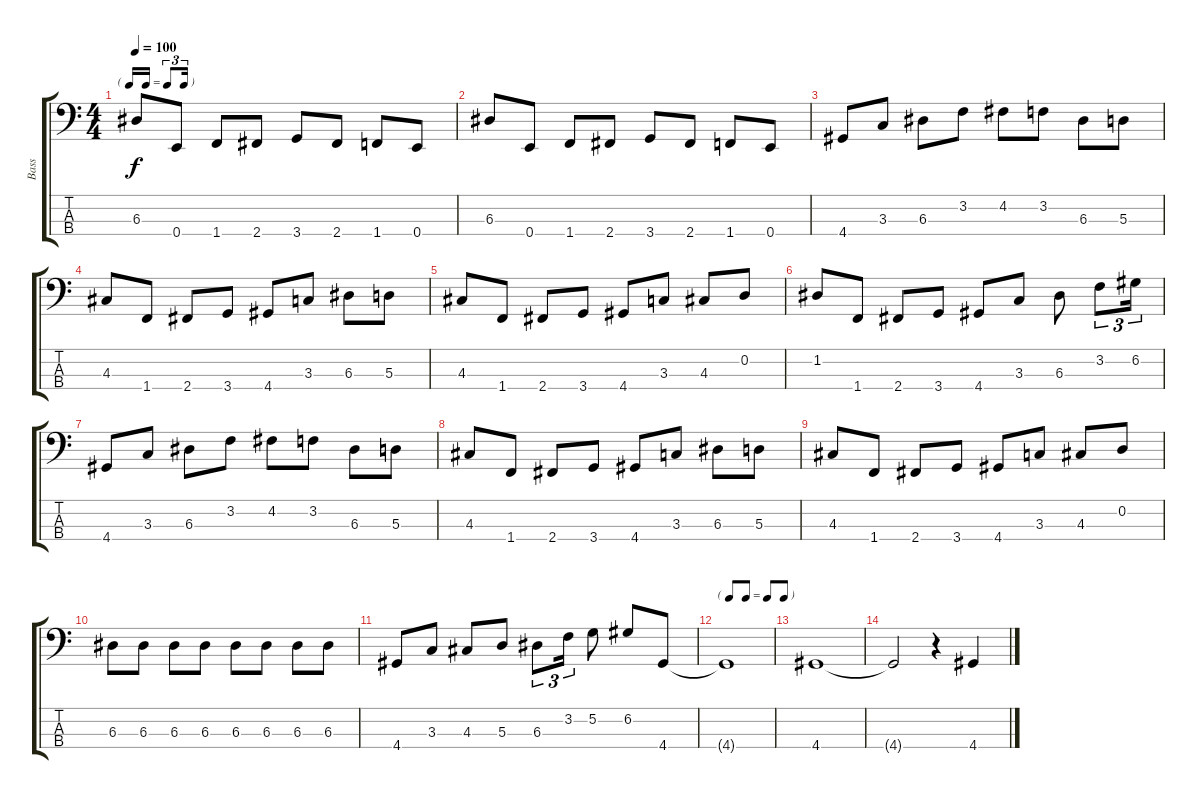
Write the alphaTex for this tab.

\track ("Bass" "Bass") {instrument electricbassfinger}
\staff {score tabs}
\tuning (G2 D2 A1 E1) {hide}
\ts (4 4)
\tf triplet16th
\tempo 100
\clef f4
\ks c
6.3.8{dy f} 0.4.8 1.4.8 2.4.8 3.4.8 2.4.8 1.4.8 0.4.8 |
6.3.8 0.4.8 1.4.8 2.4.8 3.4.8 2.4.8 1.4.8 0.4.8 |
4.4.8 3.3.8 6.3.8 3.2.8 4.2.8 3.2.8 6.3.8 5.3.8 |
4.3.8 1.4.8 2.4.8 3.4.8 4.4.8 3.3.8 6.3.8 5.3.8 |
4.3.8 1.4.8 2.4.8 3.4.8 4.4.8 3.3.8 4.3.8 0.2.8 |
1.2.8 1.4.8 2.4.8 3.4.8 4.4.8 3.3.8 6.3.8 3.2.8{tu (3 2)} 6.2.16{tu (3 2)} |
4.4.8 3.3.8 6.3.8 3.2.8 4.2.8 3.2.8 6.3.8 5.3.8 |
4.3.8 1.4.8 2.4.8 3.4.8 4.4.8 3.3.8 6.3.8 5.3.8 |
4.3.8 1.4.8 2.4.8 3.4.8 4.4.8 3.3.8 4.3.8 0.2.8 |
6.3.8 6.3.8 6.3.8 6.3.8 6.3.8 6.3.8 6.3.8 6.3.8 |
4.4.8 3.3.8 4.3.8 5.3.8 6.3.8{tu (3 2)} 3.2.16{tu (3 2)} 5.2.8 6.2.8 4.4.8 |
\tf none
4.4{t}.1 |
4.4.1{volume 10} |
4.4{t}.2 r.4 4.4.4
